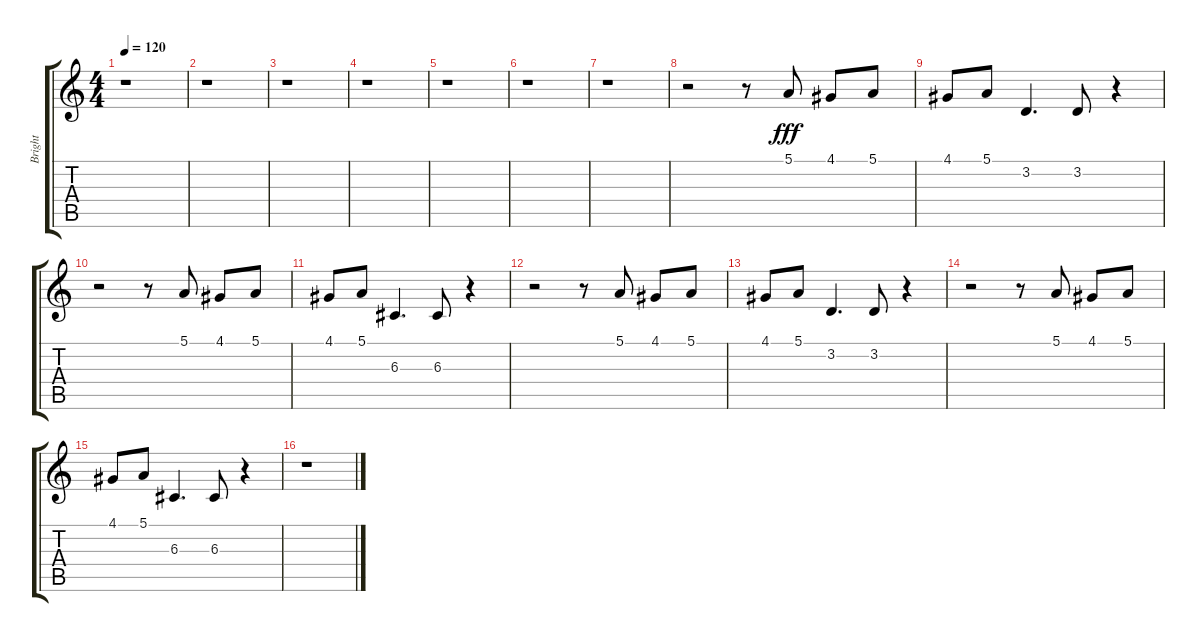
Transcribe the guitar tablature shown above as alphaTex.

\track ("Bright" "Bright") {instrument fx5brightness}
\staff {score tabs}
\tuning (E4 B3 G3 D3 A2 E2) {hide}
\ts (4 4)
\tempo 120
\clef g2
\ks c
r.1{dy fff} |
r.1 |
r.1 |
r.1 |
r.1 |
r.1 |
r.1 |
r.2 r.8 5.1.8 4.1.8 5.1.8 |
4.1.8 5.1.8 3.2.4{d} 3.2.8 r.4 |
r.2 r.8 5.1.8 4.1.8 5.1.8 |
4.1.8 5.1.8 6.3.4{d} 6.3.8 r.4 |
r.2 r.8 5.1.8 4.1.8 5.1.8 |
4.1.8 5.1.8 3.2.4{d} 3.2.8 r.4 |
r.2 r.8 5.1.8 4.1.8 5.1.8 |
4.1.8 5.1.8 6.3.4{d} 6.3.8 r.4 |
r.1
